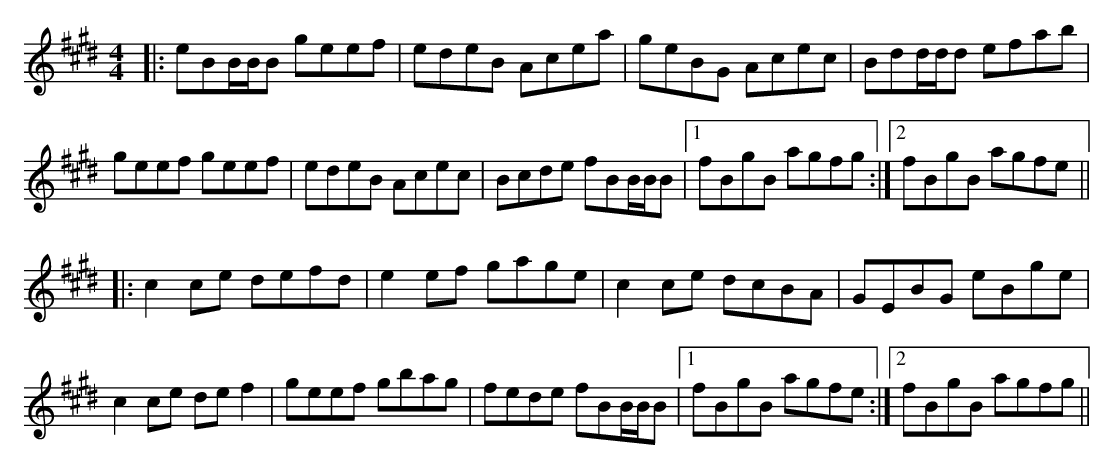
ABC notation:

X:1
M:4/4
K:E
|:eBB/B/B geef|edeB Acea|geBG Acec|Bdd/d/d efab|
geef geef|edeB Acec|Bcde fBB/B/B|1 fBgB agfg:|2 fBgB agfe||
|:c2ce defd|e2ef gage|c2ce dcBA|GEBG eBge|
c2ce def2|geef gbag|fede fBB/B/B|1 fBgB agfe:|2 fBgB agfg||
